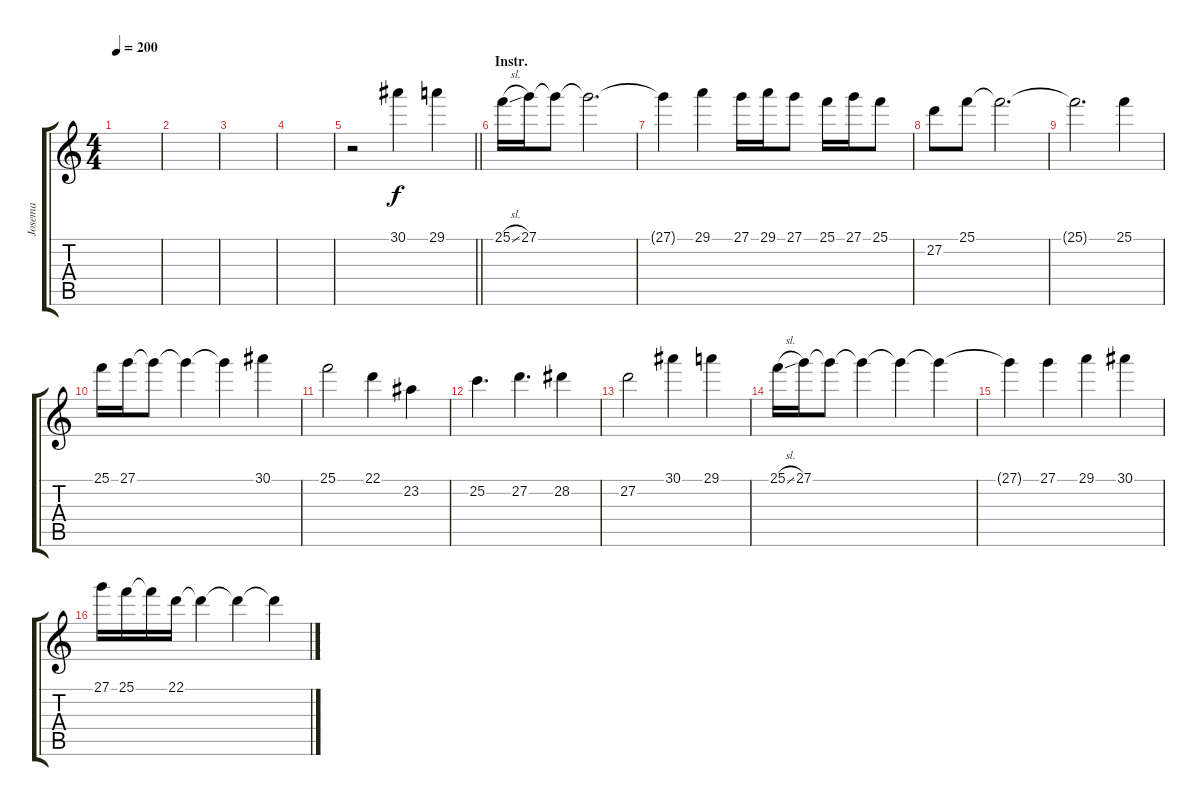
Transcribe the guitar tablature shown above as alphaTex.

\track ("Josema" "Josema") {instrument flute}
\staff {score tabs}
\tuning (E4 B3 G3 D3 A2 E2) {hide}
\ts (4 4)
\tempo 200
\clef g2
\ks c
|
|
|
|
\barLineRight lightlight
r.2 30.1.4 29.1.4 |
\section ("" "Instr.")
25.1{sl}.16 27.1.16 27.1{t}.8 27.1{t}.2{d} |
27.1{t}.4 29.1.4 27.1.16 29.1.16 27.1.8 25.1.16 27.1.16 25.1.8 |
27.2.8 25.1.8 25.1{t}.2{d} |
25.1{t}.2{d} 25.1.4 |
25.1.16 27.1.16 27.1{t}.8 27.1{t}.4 27.1{t}.4 30.1.4 |
25.1.2 22.1.4 23.2.4 |
25.2.4{d} 27.2.4{d} 28.2.4 |
27.2.2 30.1.4 29.1.4 |
25.1{sl}.16 27.1.16 27.1{t}.8 27.1{t}.4 27.1{t}.4 27.1{t}.4 |
27.1{t}.4 27.1.4 29.1.4 30.1.4 |
27.1.16 25.1.16 25.1{t}.16 22.1.16 22.1{t}.4 22.1{t}.4 22.1{t}.4
